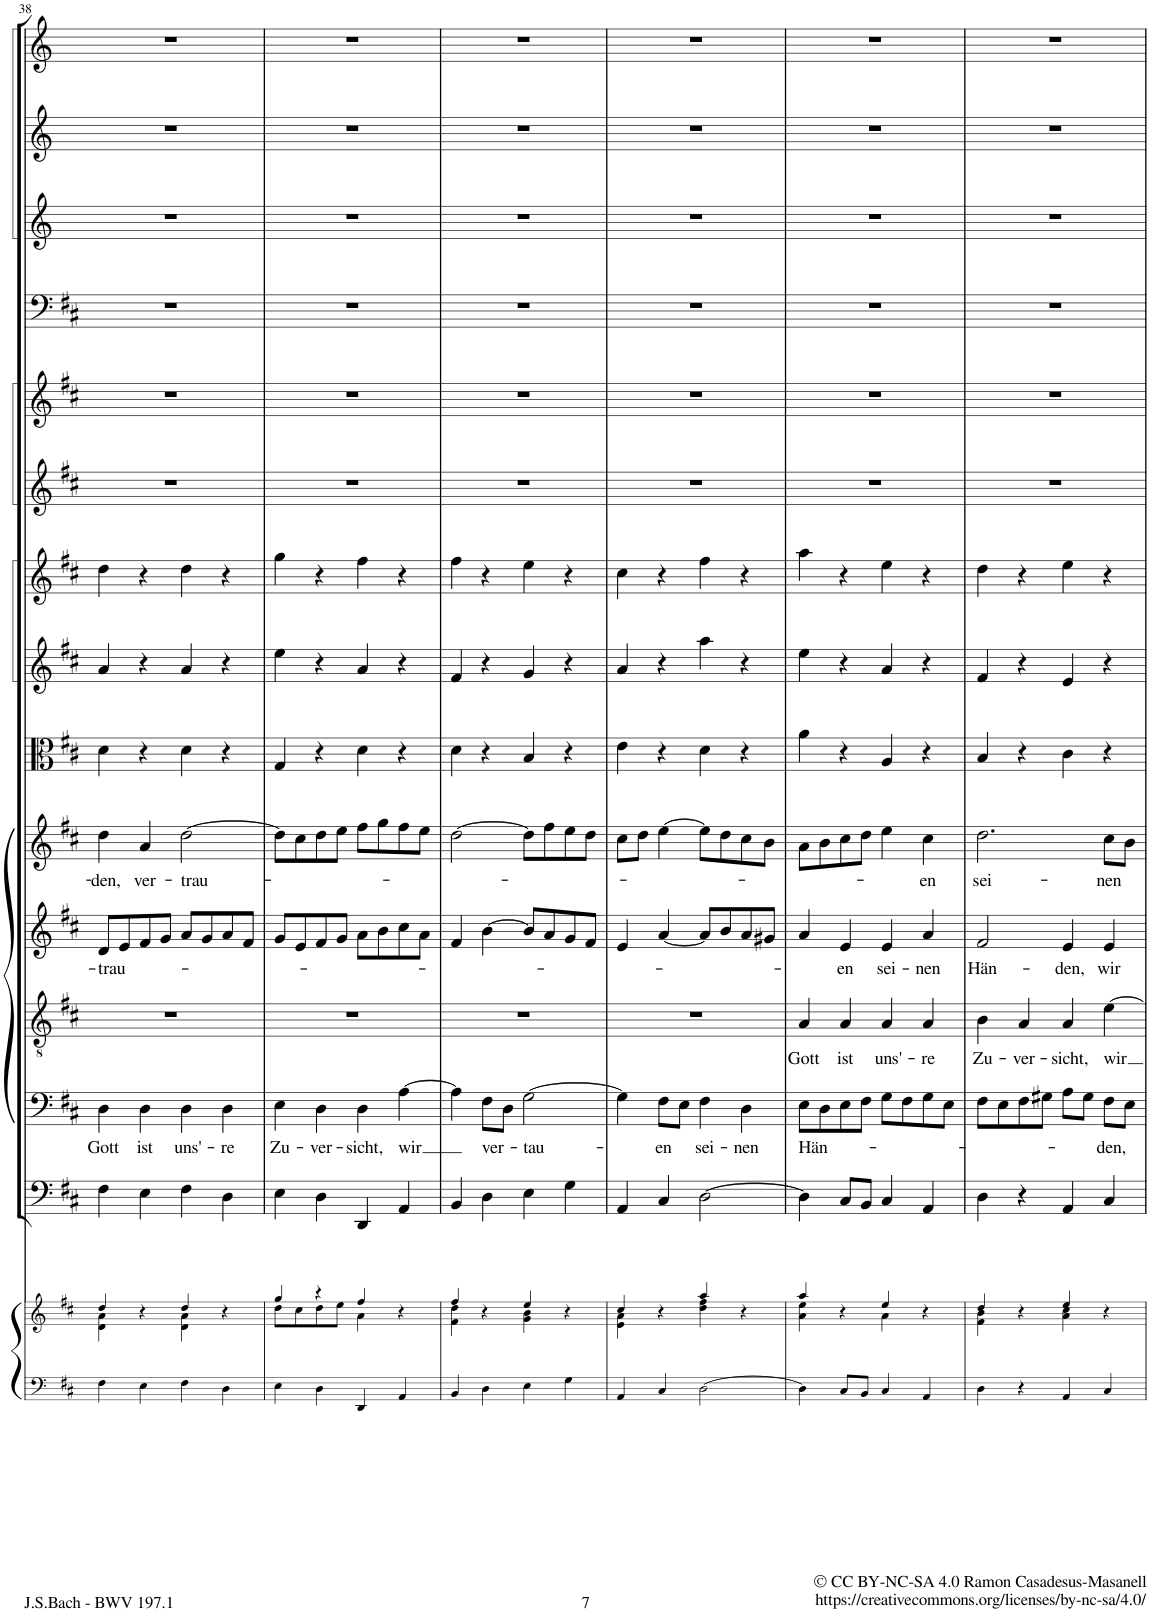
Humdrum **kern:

**kern	**kern	**kern	**kern	**text	**kern	**text	**kern	**text	**kern	**text	**kern	**kern	**kern	**kern	**kern	**kern	**kern	**kern	**kern
*part15	*part15	*part14	*part13	*part13	*part12	*part12	*part11	*part11	*part10	*part10	*part9	*part8	*part7	*part6	*part5	*part4	*part3	*part2	*part1
*staff16	*staff15	*staff14	*staff13	*staff13	*staff12	*staff12	*staff11	*staff11	*staff10	*staff10	*staff9	*staff8	*staff7	*staff6	*staff5	*staff4	*staff3	*staff2	*staff1
*I"Piano reduction	*	*I"Continuo	*I"Basso	*	*I"Tenore	*	*I"Alto	*	*I"Soprano	*	*I"Viola	*I"Violino II	*I"Violino I	*I"Oboe II	*I"Oboe	*I"Timpani	*I"Tromba III	*I"Tromba II	*I"Tromba I
*I'Pno	*	*	*	*	*	*	*	*	*	*	*I'Vla	*I'Vln	*I'Vln	*I'Ob	*I'Ob	*I'Timp	*	*	*
!!LO:PB:g=z
*clefF4	*clefG2	*clefF4	*clefF4	*	*clefGv2	*	*clefG2	*	*clefG2	*	*clefC3	*clefG2	*clefG2	*clefG2	*clefG2	*clefF4	*clefG2	*clefG2	*clefG2
*	*	*	*	*	*	*	*	*	*	*	*	*	*	*	*	*	*Trd-1c-2	*Trd-1c-2	*Trd-1c-2
*k[f#c#]	*k[f#c#]	*k[f#c#]	*k[f#c#]	*	*k[f#c#]	*	*k[f#c#]	*	*k[f#c#]	*	*k[f#c#]	*k[f#c#]	*k[f#c#]	*k[f#c#]	*k[f#c#]	*k[f#c#]	*k[]	*k[]	*k[]
*M2/2	*M2/2	*M2/2	*M2/2	*	*M2/2	*	*M2/2	*	*M2/2	*	*M2/2	*M2/2	*M2/2	*M2/2	*M2/2	*M2/2	*M2/2	*M2/2	*M2/2
*met(c|)	*met(c|)	*met(c|)	*met(c|)	*	*met(c|)	*	*met(c|)	*	*met(c|)	*	*met(c|)	*met(c|)	*met(c|)	*met(c|)	*met(c|)	*met(c|)	*met(c|)	*met(c|)	*met(c|)
=38	=38	=38	=38	=38	=38	=38	=38	=38	=38	=38	=38	=38	=38	=38	=38	=38	=38	=38	=38
*	*^	*	*	*	*	*	*	*	*	*	*	*	*	*	*	*	*	*	*
!	!	!	!	!	!LO:LY:b	!	!	!	!LO:LY:b	!	!LO:LY:b	!	!	!	!	!	!	!	!	!
4F#\	4dd/	4d\ 4a\	4F#\	4D\	Gott	1r	.	8d/L	-trau-	4dd\	-den,	4d\	4a/	4dd\	1r	1r	1r	1r	1r	1r
.	.	.	.	.	.	.	.	8e/	.	.	.	.	.	.	.	.	.	.	.	.
!	!	!	!	!	!LO:LY:b	!	!	!	!	!	!LO:LY:b	!	!	!	!	!	!	!	!	!
4E\	4r	4ryy	4E\	4D\	ist	.	.	8f#/	.	4a/	ver-	4r	4r	4r	.	.	.	.	.	.
.	.	.	.	.	.	.	.	8g/J	.	.	.	.	.	.	.	.	.	.	.	.
!	!	!	!	!	!LO:LY:b	!	!	!	!	!	!LO:LY:b	!	!	!	!	!	!	!	!	!
4F#\	4dd/	4d\ 4a\	4F#\	4D\	uns'-	.	.	8a/L	.	[2dd\	-trau-	4d\	4a/	4dd\	.	.	.	.	.	.
.	.	.	.	.	.	.	.	8g/	.	.	.	.	.	.	.	.	.	.	.	.
!	!	!	!	!	!LO:LY:b	!	!	!	!	!	!	!	!	!	!	!	!	!	!	!
4D\	4r	4ryy	4D\	4D\	-re	.	.	8a/	.	.	.	4r	4r	4r	.	.	.	.	.	.
.	.	.	.	.	.	.	.	8f#/J	.	.	.	.	.	.	.	.	.	.	.	.
=39	=39	=39	=39	=39	=39	=39	=39	=39	=39	=39	=39	=39	=39	=39	=39	=39	=39	=39	=39	=39
!	!	!	!	!	!LO:LY:b	!	!	!	!	!	!	!	!	!	!	!	!	!	!	!
4E\	4gg/	8dd\L	4E\	4E\	Zu-	1r	.	8g/L	.	8dd\L]	.	4G/	4ee\	4gg\	1r	1r	1r	1r	1r	1r
.	.	8cc#\	.	.	.	.	.	8e/	.	8cc#\	.	.	.	.	.	.	.	.	.	.
!	!	!	!	!	!LO:LY:b	!	!	!	!	!	!	!	!	!	!	!	!	!	!	!
4D\	4r	8dd\	4D\	4D\	-ver-	.	.	8f#/	.	8dd\	.	4r	4r	4r	.	.	.	.	.	.
.	.	8ee\J	.	.	.	.	.	8g/J	.	8ee\J	.	.	.	.	.	.	.	.	.	.
!	!	!	!	!	!LO:LY:b	!	!	!	!	!	!	!	!	!	!	!	!	!	!	!
4DD/	4ff#/	4a\	4DD/	4D\	-sicht,	.	.	8a\L	.	8ff#\L	.	4d\	4a/	4ff#\	.	.	.	.	.	.
.	.	.	.	.	.	.	.	8b\	.	8gg\	.	.	.	.	.	.	.	.	.	.
!	!	!	!	!	!LO:LY:b	!	!	!	!	!	!	!	!	!	!	!	!	!	!	!
4AA/	4r	4ryy	4AA/	[4A\	wir	.	.	8cc#\	.	8ff#\	.	4r	4r	4r	.	.	.	.	.	.
.	.	.	.	.	.	.	.	8a\J	.	8ee\J	.	.	.	.	.	.	.	.	.	.
=40	=40	=40	=40	=40	=40	=40	=40	=40	=40	=40	=40	=40	=40	=40	=40	=40	=40	=40	=40	=40
4BB/	4ff#/	4f#\ 4dd\	4BB/	4A\]	.	1r	.	4f#/	.	[2dd\	.	4d\	4f#/	4ff#\	1r	1r	1r	1r	1r	1r
!	!	!	!	!	!LO:LY:b	!	!	!	!	!	!	!	!	!	!	!	!	!	!	!
4D\	4r	4ryy	4D\	8F#\L	ver-	.	.	[4b\	.	.	.	4r	4r	4r	.	.	.	.	.	.
.	.	.	.	8D\J	.	.	.	.	.	.	.	.	.	.	.	.	.	.	.	.
!	!	!	!	!	!LO:LY:b	!	!	!	!	!	!	!	!	!	!	!	!	!	!	!
4E\	4ee/	4g\ 4b\	4E\	[2G\	-tau-	.	.	8b/L]	.	8dd\L]	.	4B/	4g/	4ee\	.	.	.	.	.	.
.	.	.	.	.	.	.	.	8a/	.	8ff#\	.	.	.	.	.	.	.	.	.	.
4G\	4r	4ryy	4G\	.	.	.	.	8g/	.	8ee\	.	4r	4r	4r	.	.	.	.	.	.
.	.	.	.	.	.	.	.	8f#/J	.	8dd\J	.	.	.	.	.	.	.	.	.	.
=41	=41	=41	=41	=41	=41	=41	=41	=41	=41	=41	=41	=41	=41	=41	=41	=41	=41	=41	=41	=41
4AA/	4cc#/	4e\ 4a\	4AA/	4G\]	.	1r	.	4e/	.	8cc#\L	.	4e\	4a/	4cc#\	1r	1r	1r	1r	1r	1r
.	.	.	.	.	.	.	.	.	.	8dd\J	.	.	.	.	.	.	.	.	.	.
!	!	!	!	!	!LO:LY:b	!	!	!	!	!	!	!	!	!	!	!	!	!	!	!
4C#/	4r	4ryy	4C#/	8F#\L	-en	.	.	[4a/	.	[4ee\	.	4r	4r	4r	.	.	.	.	.	.
.	.	.	.	8E\J	.	.	.	.	.	.	.	.	.	.	.	.	.	.	.	.
!	!	!	!	!	!LO:LY:b	!	!	!	!	!	!	!	!	!	!	!	!	!	!	!
[2D\	4aa/	4dd\ 4ff#\	[2D\	4F#\	sei-	.	.	8a/L]	.	8ee\L]	.	4d\	4aa\	4ff#\	.	.	.	.	.	.
.	.	.	.	.	.	.	.	8b/	.	8dd\	.	.	.	.	.	.	.	.	.	.
!	!	!	!	!	!LO:LY:b	!	!	!	!	!	!	!	!	!	!	!	!	!	!	!
.	4r	4ryy	.	4D\	-nen	.	.	8a/	.	8cc#\	.	4r	4r	4r	.	.	.	.	.	.
.	.	.	.	.	.	.	.	8g#X/J	.	8b\J	.	.	.	.	.	.	.	.	.	.
=42	=42	=42	=42	=42	=42	=42	=42	=42	=42	=42	=42	=42	=42	=42	=42	=42	=42	=42	=42	=42
!	!	!	!	!	!LO:LY:b	!	!LO:LY:b	!	!	!	!	!	!	!	!	!	!	!	!	!
4D\]	4aa/	4a\ 4ee\	4D\]	8E\L	Hän-	4A/	Gott	4a/	.	8a\L	.	4a\	4ee\	4aa\	1r	1r	1r	1r	1r	1r
.	.	.	.	8D\	.	.	.	.	.	8b\	.	.	.	.	.	.	.	.	.	.
!	!	!	!	!	!	!	!LO:LY:b	!	!LO:LY:b	!	!	!	!	!	!	!	!	!	!	!
8C#/L	4r	4ryy	8C#/L	8E\	.	4A/	ist	4e/	-en	8cc#\	.	4r	4r	4r	.	.	.	.	.	.
8BB/J	.	.	8BB/J	8F#\J	.	.	.	.	.	8dd\J	.	.	.	.	.	.	.	.	.	.
!	!	!	!	!	!	!	!LO:LY:b	!	!LO:LY:b	!	!	!	!	!	!	!	!	!	!	!
4C#/	4ee/	4a\	4C#/	8G\L	.	4A/	uns'-	4e/	sei-	4ee\	.	4A/	4a/	4ee\	.	.	.	.	.	.
.	.	.	.	8F#\	.	.	.	.	.	.	.	.	.	.	.	.	.	.	.	.
!	!	!	!	!	!	!	!LO:LY:b	!	!LO:LY:b	!	!LO:LY:b	!	!	!	!	!	!	!	!	!
4AA/	4r	4ryy	4AA/	8G\	.	4A/	-re	4a/	-nen	4cc#\	-en	4r	4r	4r	.	.	.	.	.	.
.	.	.	.	8E\J	.	.	.	.	.	.	.	.	.	.	.	.	.	.	.	.
=43	=43	=43	=43	=43	=43	=43	=43	=43	=43	=43	=43	=43	=43	=43	=43	=43	=43	=43	=43	=43
!	!	!	!	!	!	!	!LO:LY:b	!	!LO:LY:b	!	!LO:LY:b	!	!	!	!	!	!	!	!	!
4D\	4dd/	4f#\ 4b\	4D\	8F#\L	.	4B\	Zu-	2f#/	Hän-	2.dd\	sei-	4B/	4f#/	4dd\	1r	1r	1r	1r	1r	1r
.	.	.	.	8E\	.	.	.	.	.	.	.	.	.	.	.	.	.	.	.	.
!	!	!	!	!	!	!	!LO:LY:b	!	!	!	!	!	!	!	!	!	!	!	!	!
4r	4r	4ryy	4r	8F#\	.	4A/	-ver-	.	.	.	.	4r	4r	4r	.	.	.	.	.	.
.	.	.	.	8G#X\J	.	.	.	.	.	.	.	.	.	.	.	.	.	.	.	.
!	!	!	!	!	!	!	!LO:LY:b	!	!LO:LY:b	!	!	!	!	!	!	!	!	!	!	!
4AA/	4ee/	4a\ 4cc#\	4AA/	8A\L	.	4A/	-sicht,	4e/	-den,	.	.	4c#\	4e/	4ee\	.	.	.	.	.	.
.	.	.	.	8G#\J	.	.	.	.	.	.	.	.	.	.	.	.	.	.	.	.
!	!	!	!	!	!LO:LY:b	!	!LO:LY:b	!	!LO:LY:b	!	!LO:LY:b	!	!	!	!	!	!	!	!	!
4C#/	4r	4ryy	4C#/	8F#\L	-den,	[4e\	wir	4e/	wir	8cc#\L	-nen	4r	4r	4r	.	.	.	.	.	.
.	.	.	.	8E\J	.	.	.	.	.	8b\J	.	.	.	.	.	.	.	.	.	.
*	*v	*v	*	*	*	*	*	*	*	*	*	*	*	*	*	*	*	*	*	*
=	=	=	=	=	=	=	=	=	=	=	=	=	=	=	=	=	=	=	=
*-	*-	*-	*-	*-	*-	*-	*-	*-	*-	*-	*-	*-	*-	*-	*-	*-	*-	*-	*-
